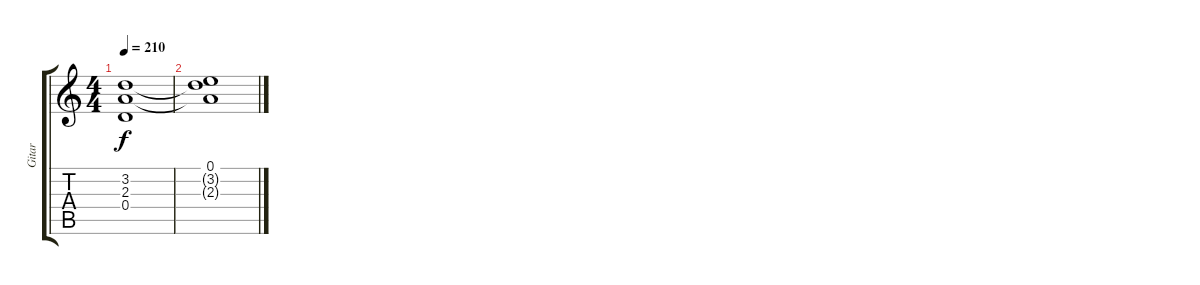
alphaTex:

\track ("Gitar" "Gitar") {instrument overdrivenguitar}
\staff {score tabs}
\tuning (E4 B3 G3 D3 A2 E2) {hide}
\ts (4 4)
\tempo 210
\clef g2
\ks c
(3.2{t} 2.3{t} 0.4{t}).1{dy f} |
(0.1 3.2{t} 2.3{t}).1
